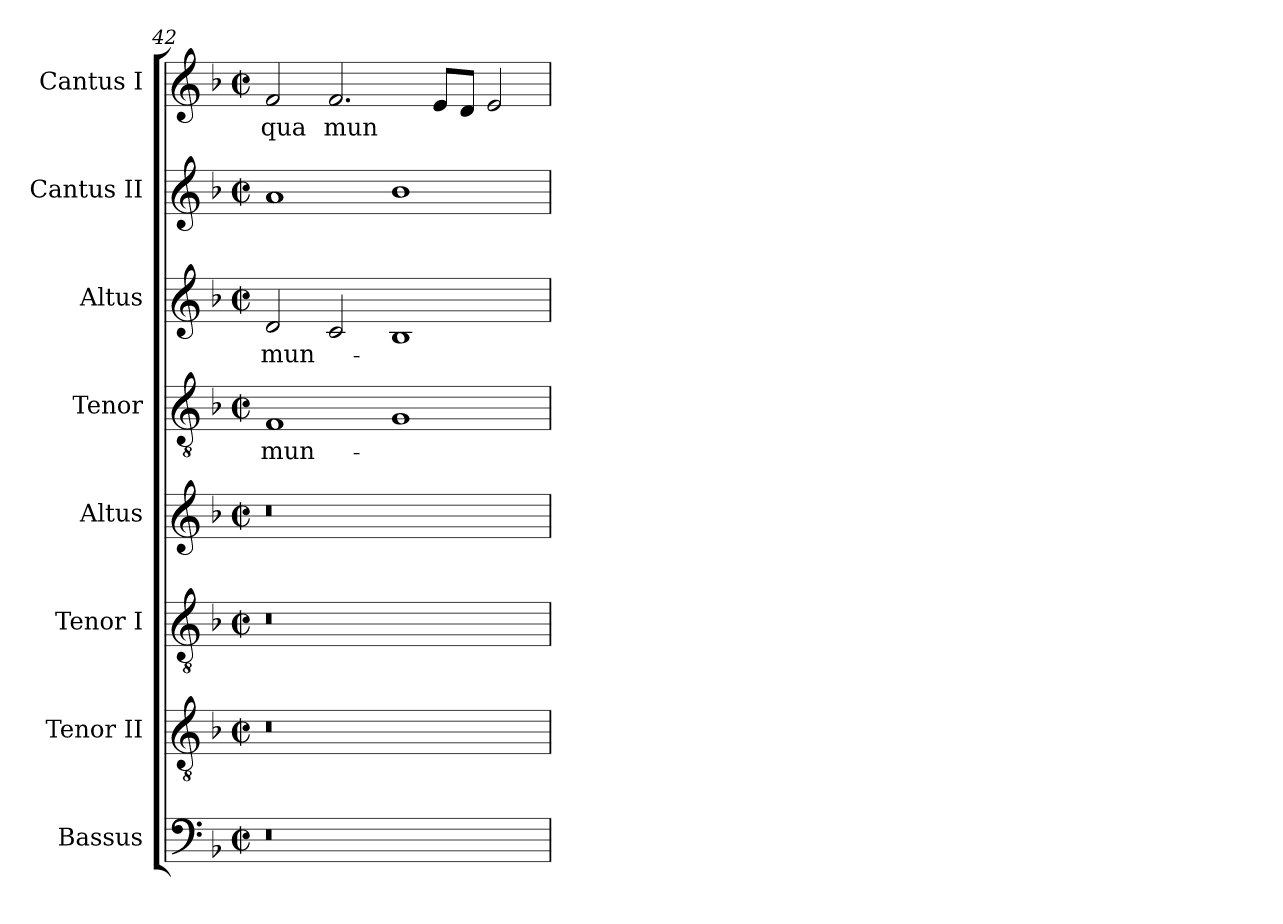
**kern	**kern	**kern	**kern	**kern	**text	**kern	**text	**kern	**kern	**text
*part8	*part7	*part6	*part5	*part4	*part4	*part3	*part3	*part2	*part1	*part1
*staff8	*staff7	*staff6	*staff5	*staff4	*staff4	*staff3	*staff3	*staff2	*staff1	*staff1
*I"Bassus	*I"Tenor II	*I"Tenor I	*I"Altus	*I"Tenor	*	*I"Altus	*	*I"Cantus II	*I"Cantus I	*
*clefF4	*clefGv2	*clefGv2	*clefG2	*clefGv2	*	*clefG2	*	*clefG2	*clefG2	*
*k[b-]	*k[b-]	*k[b-]	*k[b-]	*k[b-]	*	*k[b-]	*	*k[b-]	*k[b-]	*
*F:	*F:	*F:	*F:	*F:	*	*F:	*	*F:	*F:	*
*M2/2	*M2/2	*M2/2	*M2/2	*M2/2	*	*M2/2	*	*M2/2	*M2/2	*
*met(c|)	*met(c|)	*met(c|)	*met(c|)	*met(c|)	*	*met(c|)	*	*met(c|)	*met(c|)	*
=42	=42	=42	=42	=42	=42	=42	=42	=42	=42	=42
!	!	!	!	!	!LO:LY:b	!	!LO:LY:b	!	!	!LO:LY:b:cj
0r	0r	0r	0r	1F	mun-	2d/	mun-	1a	2f/	qua
!	!	!	!	!	!	!	!	!	!	!LO:LY:b
.	.	.	.	.	.	2c/	.	.	2.f/	mun
.	.	.	.	1G	.	1B-	.	1b-	.	.
.	.	.	.	.	.	.	.	.	8e/L	.
.	.	.	.	.	.	.	.	.	8d/J	.
.	.	.	.	.	.	.	.	.	2e/	.
=	=	=	=	=	=	=	=	=	=	=
*-	*-	*-	*-	*-	*-	*-	*-	*-	*-	*-
